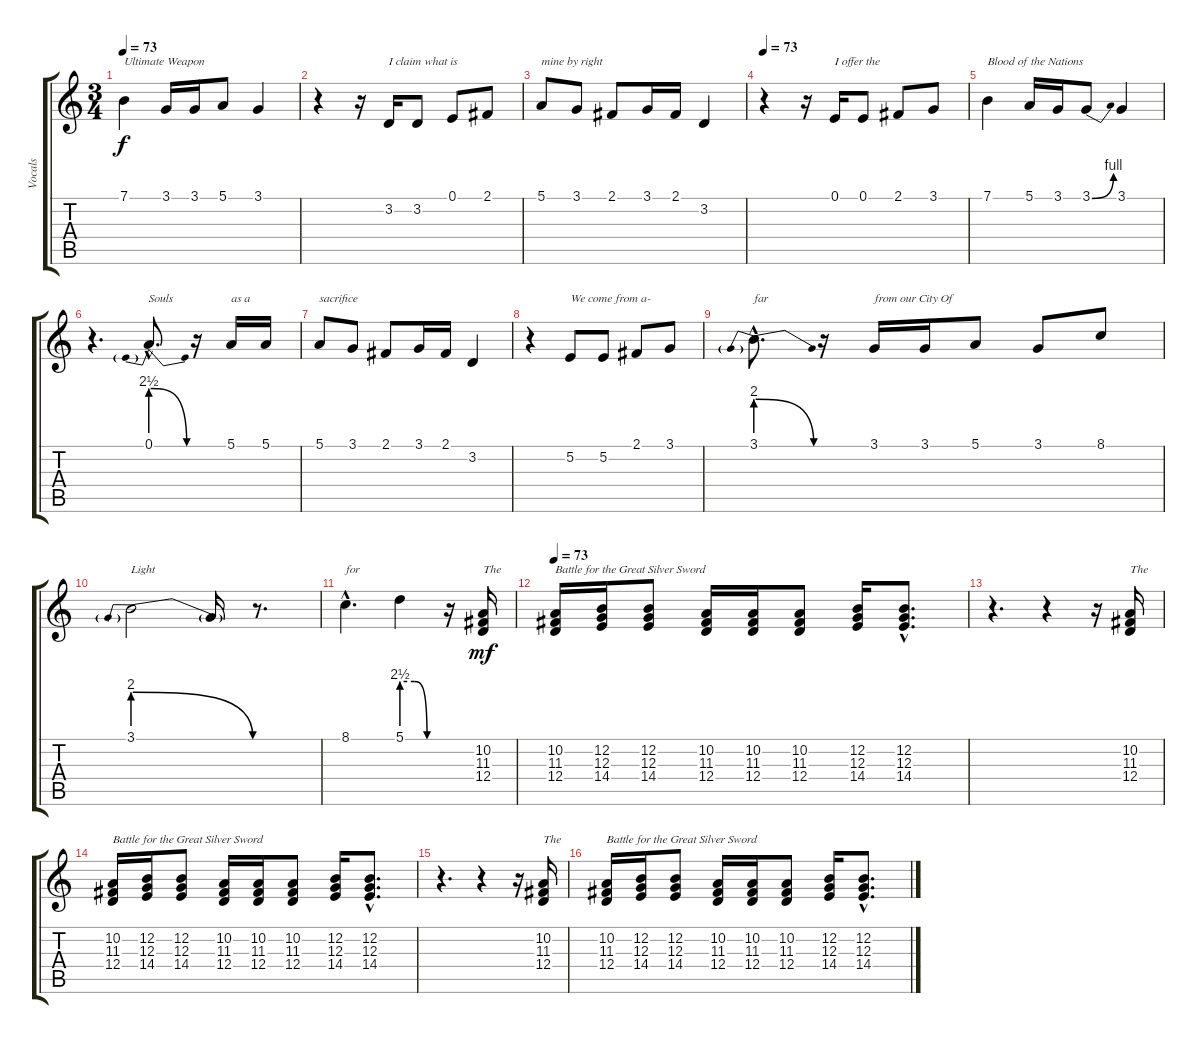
\track ("Vocals" "Vocals") {instrument lead2sawtooth}
\staff {score tabs}
\tuning (E4 B3 G3 D3 A2 E2) {hide}
\ts (3 4)
\tempo 73
\clef g2
\ks c
7.1.4{txt "Ultimate Weapon " dy f} 3.1.16 3.1.16 5.1.8 3.1.4 |
r.4 r.16 3.2.16{txt "I claim what is"} 3.2.8 0.1.8 2.1.8 |
5.1.8{txt "mine by right "} 3.1.8 2.1.8 3.1.16 2.1.16 3.2.4 |
\tempo 73
r.4 r.16 0.1.16{txt "I offer the"} 0.1.8 2.1.8 3.1.8 |
7.1.4{txt "Blood of the Nations "} 5.1.16 3.1.16 3.1{be (bend 0 0 60 4)}.8 3.1.4 |
r.4{d} 0.1{be (prebendrelease 0 10 60 0) hac}.8{d txt "Souls"} r.16 5.1.16{txt "as a"} 5.1.16 |
5.1.8{txt "sacrifice "} 3.1.8 2.1.8 3.1.16 2.1.16 3.2.4 |
r.4 5.2.8{txt "We come from a-"} 5.2.8 2.1.8 3.1.8 |
3.1{be (prebendrelease 0 8 60 0) hac}.8{d txt "far"} r.16 3.1.16{txt "from our City Of"} 3.1.16 5.1.8 3.1.8 8.1.8 |
3.1{be (prebendrelease 0 8 60 0)}.2{txt "Light"} 3.1{t}.16 r.8{d} |
8.1{hac}.4{d txt "for"} 5.1{be (custom 0 10 20 10 40 0 60 0)}.4 r.16 (10.2 11.3 12.4).16{txt "The" dy mf} |
\tempo 73
(10.2 11.3 12.4).16{txt "Battle for the Great Silver Sword "} (12.2 12.3 14.4).16 (12.2 12.3 14.4).8 (10.2 11.3 12.4).16 (10.2 11.3 12.4).16 (10.2 11.3 12.4).8 (12.2 12.3 14.4).16 (12.2{hac} 12.3{hac} 14.4{hac}).8{d} |
r.4{d} r.4 r.16 (10.2 11.3 12.4).16{txt "The"} |
(10.2 11.3 12.4).16{txt "Battle for the Great Silver Sword "} (12.2 12.3 14.4).16 (12.2 12.3 14.4).8 (10.2 11.3 12.4).16 (10.2 11.3 12.4).16 (10.2 11.3 12.4).8 (12.2 12.3 14.4).16 (12.2{hac} 12.3{hac} 14.4{hac}).8{d} |
r.4{d} r.4 r.16 (10.2 11.3 12.4).16{txt "The"} |
(10.2 11.3 12.4).16{txt "Battle for the Great Silver Sword "} (12.2 12.3 14.4).16 (12.2 12.3 14.4).8 (10.2 11.3 12.4).16 (10.2 11.3 12.4).16 (10.2 11.3 12.4).8 (12.2 12.3 14.4).16 (12.2{hac} 12.3{hac} 14.4{hac}).8{d}
